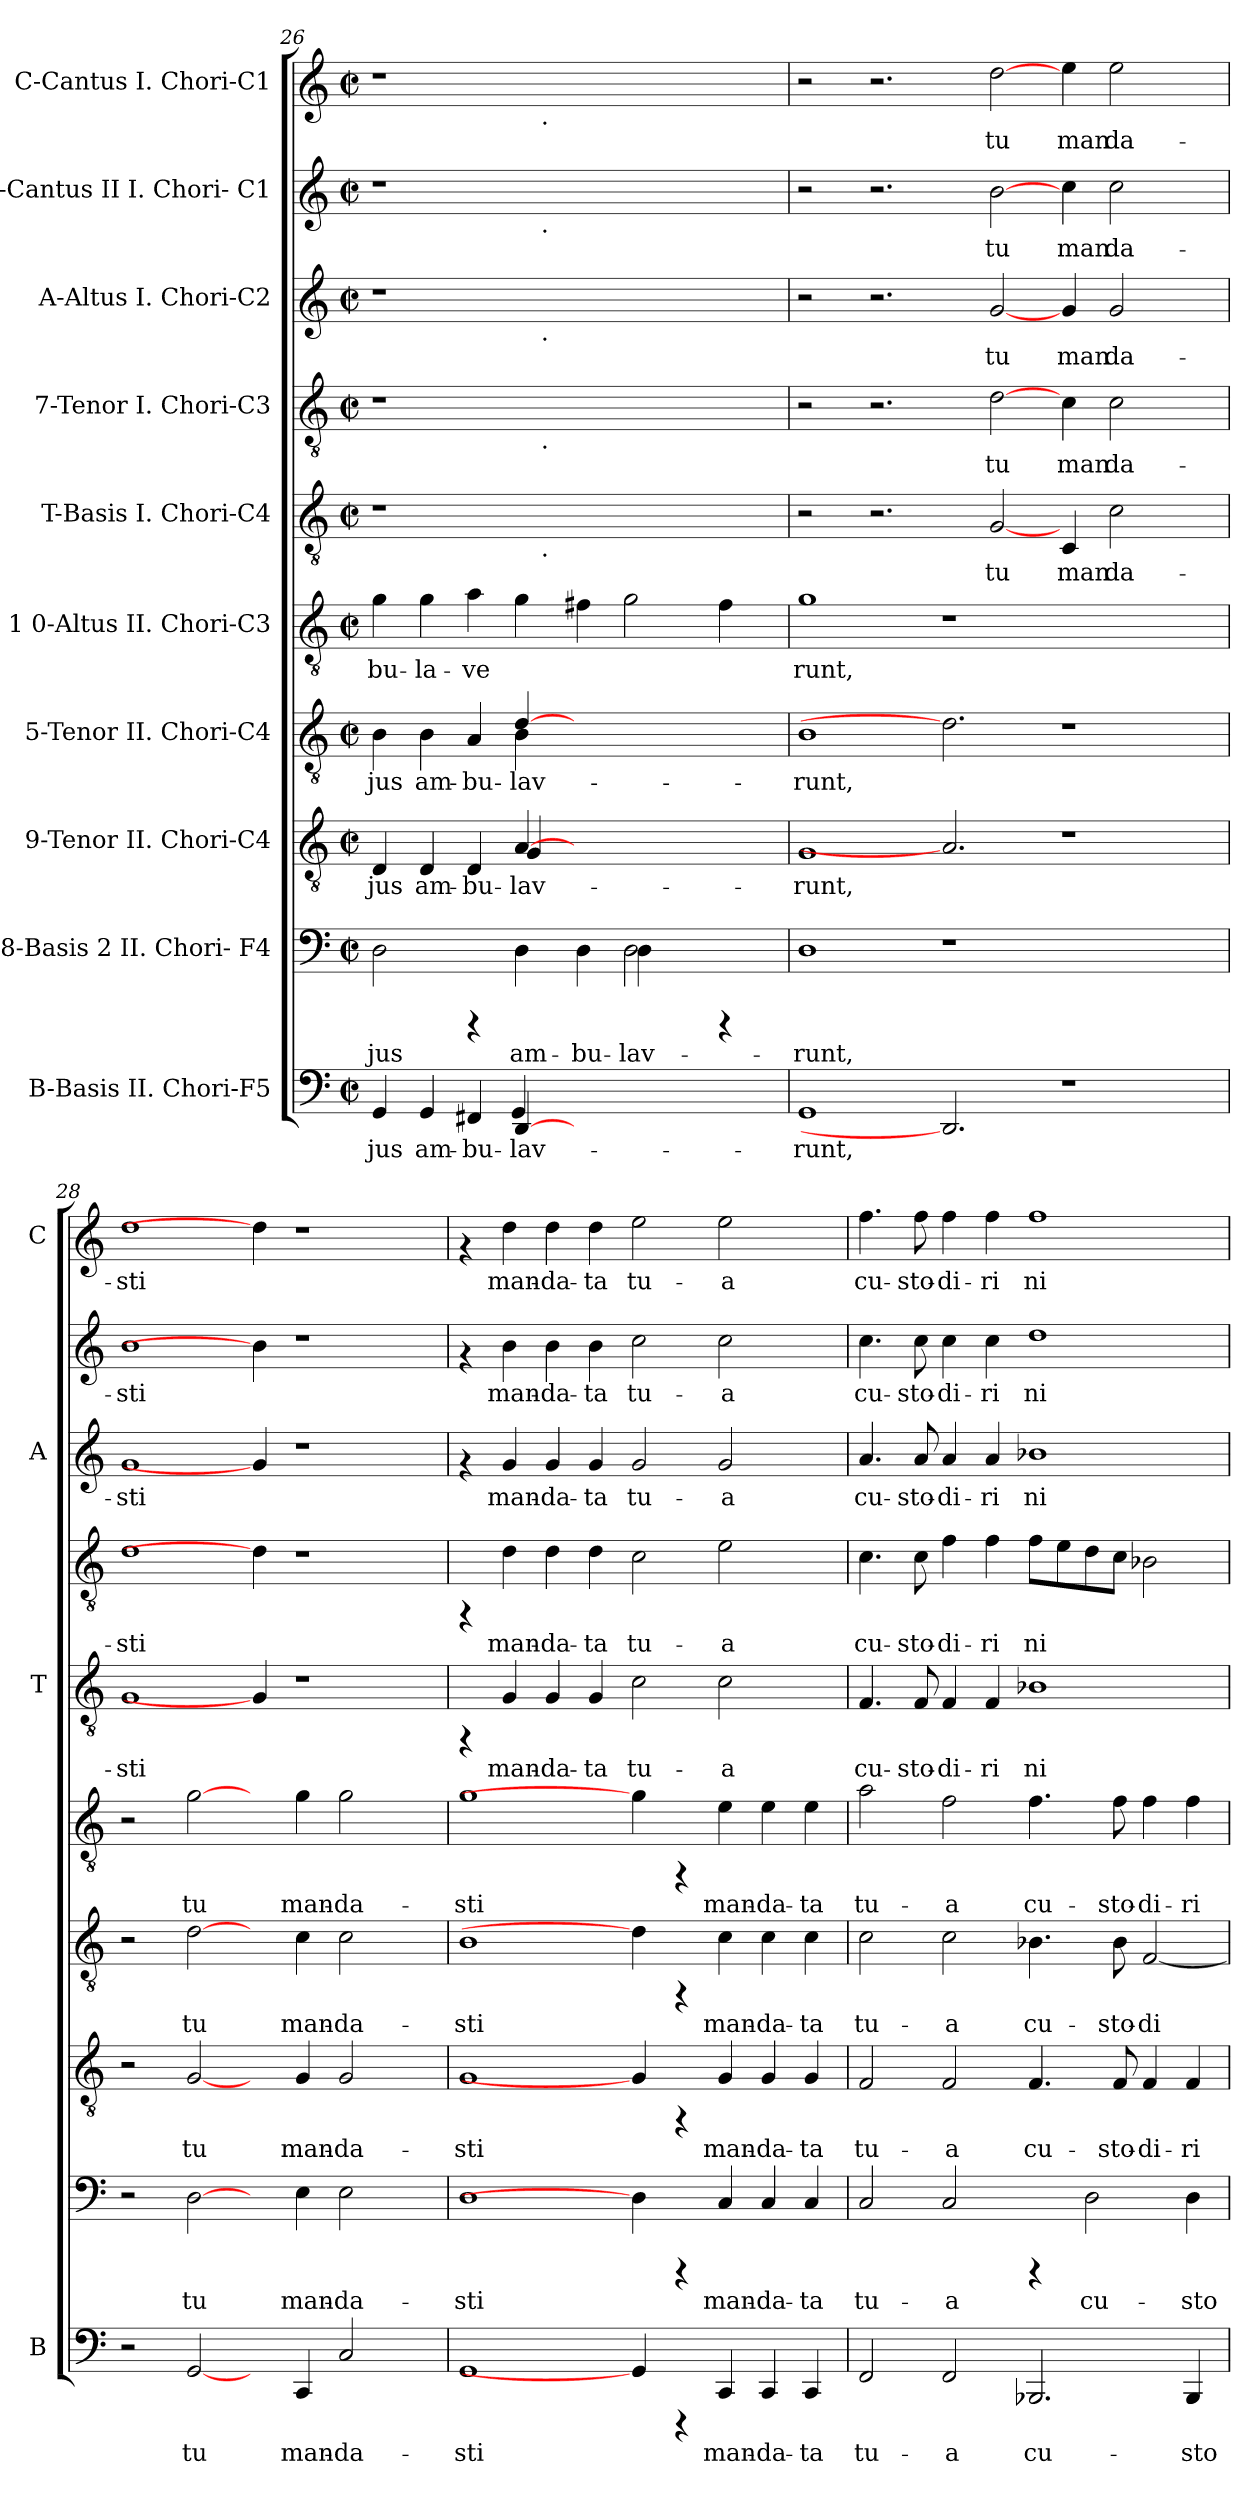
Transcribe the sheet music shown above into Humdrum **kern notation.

**kern	**text	**kern	**text	**kern	**text	**kern	**text	**kern	**text	**kern	**text	**kern	**text	**kern	**text	**kern	**text	**kern	**text
*part10	*part10	*part9	*part9	*part8	*part8	*part7	*part7	*part6	*part6	*part5	*part5	*part4	*part4	*part3	*part3	*part2	*part2	*part1	*part1
*staff10	*staff10	*staff9	*staff9	*staff8	*staff8	*staff7	*staff7	*staff6	*staff6	*staff5	*staff5	*staff4	*staff4	*staff3	*staff3	*staff2	*staff2	*staff1	*staff1
*I"B-Basis  II. Chori-F5	*	*I"8-Basis 2  II. Chori- F4	*	*I"9-Tenor  II. Chori-C4	*	*I"5-Tenor  II. Chori-C4	*	*I"1 0-Altus  II. Chori-C3	*	*I"T-Basis  I. Chori-C4	*	*I"7-Tenor  I. Chori-C3	*	*I"A-Altus  I. Chori-C2	*	*I"6-Cantus II  I. Chori- C1	*	*I"C-Cantus  I. Chori-C1	*
*I'B	*	*	*	*	*	*	*	*	*	*I'T	*	*	*	*I'A	*	*	*	*I'C	*
*clefF4	*	*clefF4	*	*clefGv2	*	*clefGv2	*	*clefGv2	*	*clefGv2	*	*clefGv2	*	*clefG2	*	*clefG2	*	*clefG2	*
*k[]	*	*k[]	*	*k[]	*	*k[]	*	*k[]	*	*k[]	*	*k[]	*	*k[]	*	*k[]	*	*k[]	*
*C:	*	*C:	*	*C:	*	*C:	*	*C:	*	*C:	*	*C:	*	*C:	*	*C:	*	*C:	*
*M2/2	*	*M2/2	*	*M2/2	*	*M2/2	*	*M2/2	*	*M2/2	*	*M2/2	*	*M2/2	*	*M2/2	*	*M2/2	*
*met(c|)	*	*met(c|)	*	*met(c|)	*	*met(c|)	*	*met(c|)	*	*met(c|)	*	*met(c|)	*	*met(c|)	*	*met(c|)	*	*met(c|)	*
=26	=26	=26	=26	=26	=26	=26	=26	=26	=26	=26	=26	=26	=26	=26	=26	=26	=26	=26	=26
!	!LO:LY:b:cj	!	!LO:LY:b:cj	!	!LO:LY:b:cj	!	!LO:LY:b:cj	!	!LO:LY:b:cj	!	!	!	!	!	!	!	!	!	!
*^	*	*^	*	*^	*	*^	*	*	*	*^	*	*^	*	*^	*	*^	*	*^	*
4GG/	2.ryy	-jus	2D\	4ryy	-jus	4D/	2.ryy	-jus	4B\	2.ryy	-jus	4g\	-bu-	1r	2ryy	.	1r	2ryy	.	1r	2ryy	.	1r	2ryy	.	1r	2ryy	.
!	!	!LO:LY:b:cj	!	!	!	!	!	!LO:LY:b:cj	!	!	!LO:LY:b:cj	!	!LO:LY:b:cj	!	!	!	!	!	!	!	!	!	!	!	!	!	!	!
*	*	*	*v	*v	*	*	*	*	*	*	*	*	*	*	*	*	*	*	*	*	*	*	*	*	*	*	*	*
4GG/	.	am-	.	.	4D/	.	am-	4B\	.	am-	4g\	-la-	.	.	.	.	.	.	.	.	.	.	.	.	.	.	.
!	!	!LO:LY:b:cj	!	!	!	!	!LO:LY:b:cj	!	!	!LO:LY:b:cj	!	!LO:LY:b:cj	!	!	!	!	!	!	!	!	!	!	!	!	!	!	!
4FF#X/	.	-bu-	4rCCC	.	4D/	.	-bu-	4A/	.	-bu-	4a\	-ve-	.	4ryy	.	.	4ryy	.	.	4ryy	.	.	4ryy	.	.	4ryy	.
!	!	!LO:LY:b:cj	!	!LO:LY:b:cj	!	!	!LO:LY:b:cj	!	!	!LO:LY:b:cj	!	!LO:LY:b:cj	!	!	!	!	!	!	!	!	!	!	!	!	!	!	!
[4DD	4GG/	-lav-	4D\	am-	[4A	4G/	-lav-	[4d	4B\	-lav-	4g\	--	.	16.ryy	.	.	16.ryy	.	.	16.ryy	.	.	16.ryy	.	.	16.ryy	.
*	*	*	*^	*	*	*	*	*	*	*	*	*	*	*	*	*	*	*	*	*	*	*	*	*	*	*	*
!	!	!	!	!	!	!	!	!	!	!	!	!	!	!	!	!	!	!	!	!	!	!	!	!	!	!	!LO:TX:b:t=.	!
!	!	!	!	!	!	!	!	!	!	!	!	!	!	!	!	!	!	!	!	!	!	!	!	!LO:TX:b:t=.	!	!	!	!
!	!	!	!	!	!	!	!	!	!	!	!	!	!	!	!	!	!	!	!	!	!LO:TX:b:t=.	!	!	!	!	!	!	!
!	!	!	!	!	!	!	!	!	!	!	!	!	!	!	!	!	!	!LO:TX:b:t=.	!	!	!	!	!	!	!	!	!	!
!	!	!	!	!	!	!	!	!	!	!	!	!	!	!	!LO:TX:b:t=.	!	!	!	!	!	!	!	!	!	!	!	!	!
.	.	.	.	.	.	.	.	.	.	.	.	.	.	.	1ryy	.	.	1ryy	.	.	1ryy	.	.	1ryy	.	.	1ryy	.
!	!	!	!	!	!LO:LY:b:cj	!	!	!	!	!	!	!	!LO:LY:b:cj	!	!	!	!	!	!	!	!	!	!	!	!	!	!	!
*	*	*	*v	*v	*	*	*	*	*	*	*	*	*	*	*	*	*	*	*	*	*	*	*	*	*	*	*	*
1ryy	1ryy	.	4D\	-bu-	1ryy	1ryy	.	1ryy	1ryy	.	4f#X\	--	1ryy	.	.	1ryy	.	.	1ryy	.	.	1ryy	.	.	1ryy	.	.
*	*	*	*^	*	*	*	*	*	*	*	*	*	*	*	*	*	*	*	*	*	*	*	*	*	*	*	*
!	!	!	!	!	!LO:LY:b:cj	!	!	!	!	!	!	!	!	!	!	!	!	!	!	!	!	!	!	!	!	!	!	!
.	.	.	2D\	4D\	-lav-	.	.	.	.	.	.	2g\	.	.	.	.	.	.	.	.	.	.	.	.	.	.	.	.
.	.	.	.	2ryy	.	.	.	.	.	.	.	.	.	.	.	.	.	.	.	.	.	.	.	.	.	.	.	.
!	!	!	!	!	!	!	!	!	!	!	!	!	!LO:LY:b:cj	!	!	!	!	!	!	!	!	!	!	!	!	!	!	!
.	.	.	4rCCC	.	.	.	.	.	.	.	.	4f#\	--	.	.	.	.	.	.	.	.	.	.	.	.	.	.	.
.	.	.	.	.	.	.	.	.	.	.	.	.	.	.	8ryy	.	.	8ryy	.	.	8ryy	.	.	8ryy	.	.	8ryy	.
.	.	.	.	.	.	.	.	.	.	.	.	.	.	.	32ryy	.	.	32ryy	.	.	32ryy	.	.	32ryy	.	.	32ryy	.
!!LO:PB:g=z
=27	=27	=27	=27	=27	=27	=27	=27	=27	=27	=27	=27	=27	=27	=27	=27	=27	=27	=27	=27	=27	=27	=27	=27	=27	=27	=27	=27	=27
!	!	!LO:LY:b:cj	!	!	!LO:LY:b:cj	!	!	!LO:LY:b:cj	!	!	!LO:LY:b:cj	!	!LO:LY:b:cj	!	!	!	!	!	!	!	!	!	!	!	!	!	!	!
*v	*v	*	*	*	*	*v	*v	*	*v	*v	*	*	*	*v	*v	*	*v	*v	*	*v	*v	*	*v	*v	*	*v	*v	*
*	*	*v	*v	*	*	*	*	*	*	*	*	*	*	*	*	*	*	*	*	*
1GG	-runt,	1D	-runt,	1G	-runt,	1B	-runt,	1g	-runt,	2r	.	2r	.	2r	.	2r	.	2r	.
.	.	.	.	.	.	.	.	.	.	2.r	.	2.r	.	2.r	.	2.r	.	2.r	.
2.DD]	.	1r	.	2.A]	.	2.d]	.	1r	.	.	.	.	.	.	.	.	.	.	.
!	!	!	!	!	!	!	!	!	!	!	!LO:LY:b:cj	!	!LO:LY:b:cj	!	!LO:LY:b:cj	!	!LO:LY:b:cj	!	!LO:LY:b:cj
.	.	.	.	.	.	.	.	.	.	[2G/	tu	[2d\	tu	[2g/	tu	[2b\	tu	[2dd\	tu
!	!	!	!	!	!	!	!	!	!	!	!LO:LY:b:cj	!	!LO:LY:b:cj	!	!LO:LY:b:cj	!	!LO:LY:b:cj	!	!LO:LY:b:cj
1r	.	.	.	1r	.	1r	.	.	.	4C/	man-	4c\	man-	4g/	man-	4cc\	man-	4ee\	man-
!	!	!	!	!	!	!	!	!	!	!	!LO:LY:b:cj	!	!LO:LY:b:cj	!	!LO:LY:b:cj	!	!LO:LY:b:cj	!	!LO:LY:b:cj
.	.	2.ryy	.	.	.	.	.	2.ryy	.	2c\	-da-	2c\	-da-	2g/	-da-	2cc\	-da-	2ee\	-da-
.	.	.	.	.	.	.	.	.	.	4ryy	.	4ryy	.	4ryy	.	4ryy	.	4ryy	.
=28	=28	=28	=28	=28	=28	=28	=28	=28	=28	=28	=28	=28	=28	=28	=28	=28	=28	=28	=28
!	!	!	!	!	!	!	!	!	!	!	!LO:LY:b:cj	!	!LO:LY:b:cj	!	!LO:LY:b:cj	!	!LO:LY:b:cj	!	!LO:LY:b:cj
2r	.	2r	.	2r	.	2r	.	2r	.	1G	-sti	1d	-sti	1g	-sti	1b	-sti	1dd	-sti
!	!LO:LY:b:cj	!	!LO:LY:b:cj	!	!LO:LY:b:cj	!	!LO:LY:b:cj	!	!LO:LY:b:cj	!	!	!	!	!	!	!	!	!	!
[2GG/	tu	[2D\	tu	[2G/	tu	[2d\	tu	[2g\	tu	.	.	.	.	.	.	.	.	.	.
4ryy	.	4ryy	.	4ryy	.	4ryy	.	4ryy	.	4G/]	.	4d\]	.	4g/]	.	4b\]	.	4dd\]	.
!	!LO:LY:b:cj	!	!LO:LY:b:cj	!	!LO:LY:b:cj	!	!LO:LY:b:cj	!	!LO:LY:b:cj	!	!	!	!	!	!	!	!	!	!
4CC/	man-	4E\	man-	4G/	man-	4c\	man-	4g\	man-	1r	.	1r	.	1r	.	1r	.	1r	.
!	!LO:LY:b:cj	!	!LO:LY:b:cj	!	!LO:LY:b:cj	!	!LO:LY:b:cj	!	!LO:LY:b:cj	!	!	!	!	!	!	!	!	!	!
2C/	-da-	2E\	-da-	2G/	-da-	2c\	-da-	2g\	-da-	.	.	.	.	.	.	.	.	.	.
4ryy	.	4ryy	.	4ryy	.	4ryy	.	4ryy	.	.	.	.	.	.	.	.	.	.	.
=29	=29	=29	=29	=29	=29	=29	=29	=29	=29	=29	=29	=29	=29	=29	=29	=29	=29	=29	=29
!	!LO:LY:b:cj	!	!LO:LY:b:cj	!	!LO:LY:b:cj	!	!LO:LY:b:cj	!	!LO:LY:b:cj	!	!	!	!	!	!	!	!	!	!
1GG	-sti	1D	-sti	1G	-sti	1B	-sti	1g	-sti	4rFF	.	4rFF	.	4rf	.	4rf	.	4rf	.
!	!	!	!	!	!	!	!	!	!	!	!LO:LY:b:cj	!	!LO:LY:b:cj	!	!LO:LY:b:cj	!	!LO:LY:b:cj	!	!LO:LY:b:cj
.	.	.	.	.	.	.	.	.	.	4G/	man-	4d\	man-	4g/	man-	4b\	man-	4dd\	man-
!	!	!	!	!	!	!	!	!	!	!	!LO:LY:b:cj	!	!LO:LY:b:cj	!	!LO:LY:b:cj	!	!LO:LY:b:cj	!	!LO:LY:b:cj
.	.	.	.	.	.	.	.	.	.	4G/	-da-	4d\	-da-	4g/	-da-	4b\	-da-	4dd\	-da-
!	!	!	!	!	!	!	!	!	!	!	!LO:LY:b:cj	!	!LO:LY:b:cj	!	!LO:LY:b:cj	!	!LO:LY:b:cj	!	!LO:LY:b:cj
.	.	.	.	.	.	.	.	.	.	4G/	-ta	4d\	-ta	4g/	-ta	4b\	-ta	4dd\	-ta
!	!	!	!	!	!	!	!	!	!	!	!LO:LY:b:cj	!	!LO:LY:b:cj	!	!LO:LY:b:cj	!	!LO:LY:b:cj	!	!LO:LY:b:cj
4GG/]	.	4D\]	.	4G/]	.	4d\]	.	4g\]	.	2c\	tu-	2c\	tu-	2g/	tu-	2cc\	tu-	2ee\	tu-
4rCCC	.	4rCCC	.	4rFF	.	4rFF	.	4rFF	.	.	.	.	.	.	.	.	.	.	.
!	!LO:LY:b:cj	!	!LO:LY:b:cj	!	!LO:LY:b:cj	!	!LO:LY:b:cj	!	!LO:LY:b:cj	!	!LO:LY:b:cj	!	!LO:LY:b:cj	!	!LO:LY:b:cj	!	!LO:LY:b:cj	!	!LO:LY:b:cj
4CC/	man-	4C/	man-	4G/	man-	4c\	man-	4e\	man-	2c\	-a	2e\	-a	2g/	-a	2cc\	-a	2ee\	-a
!	!LO:LY:b:cj	!	!LO:LY:b:cj	!	!LO:LY:b:cj	!	!LO:LY:b:cj	!	!LO:LY:b:cj	!	!	!	!	!	!	!	!	!	!
4CC/	-da-	4C/	-da-	4G/	-da-	4c\	-da-	4e\	-da-	.	.	.	.	.	.	.	.	.	.
!	!LO:LY:b:cj	!	!LO:LY:b:cj	!	!LO:LY:b:cj	!	!LO:LY:b:cj	!	!LO:LY:b:cj	!	!	!	!	!	!	!	!	!	!
4CC/	-ta	4C/	-ta	4G/	-ta	4c\	-ta	4e\	-ta	4ryy	.	4ryy	.	4ryy	.	4ryy	.	4ryy	.
=30	=30	=30	=30	=30	=30	=30	=30	=30	=30	=30	=30	=30	=30	=30	=30	=30	=30	=30	=30
!	!LO:LY:b:cj	!	!LO:LY:b:cj	!	!LO:LY:b:cj	!	!LO:LY:b:cj	!	!LO:LY:b:cj	!	!LO:LY:b:cj	!	!LO:LY:b:cj	!	!LO:LY:b:cj	!	!LO:LY:b:cj	!	!LO:LY:b:cj
2FF/	tu-	2C/	tu-	2F/	tu-	2c\	tu-	2a\	tu-	4.F/	cu-	4.c\	cu-	4.a/	cu-	4.cc\	cu-	4.ff\	cu-
!	!	!	!	!	!	!	!	!	!	!	!LO:LY:b:cj	!	!LO:LY:b:cj	!	!LO:LY:b:cj	!	!LO:LY:b:cj	!	!LO:LY:b:cj
.	.	.	.	.	.	.	.	.	.	8F/	-sto-	8c\	-sto-	8a/	-sto-	8cc\	-sto-	8ff\	-sto-
!	!LO:LY:b:cj	!	!LO:LY:b:cj	!	!LO:LY:b:cj	!	!LO:LY:b:cj	!	!LO:LY:b:cj	!	!LO:LY:b:cj	!	!LO:LY:b:cj	!	!LO:LY:b:cj	!	!LO:LY:b:cj	!	!LO:LY:b:cj
2FF/	-a	2C/	-a	2F/	-a	2c\	-a	2f\	-a	4F/	-di-	4f\	-di-	4a/	-di-	4cc\	-di-	4ff\	-di-
!	!	!	!	!	!	!	!	!	!	!	!LO:LY:b:cj	!	!LO:LY:b:cj	!	!LO:LY:b:cj	!	!LO:LY:b:cj	!	!LO:LY:b:cj
.	.	.	.	.	.	.	.	.	.	4F/	-ri	4f\	-ri	4a/	-ri	4cc\	-ri	4ff\	-ri
!	!LO:LY:b:cj	!	!	!	!LO:LY:b:cj	!	!LO:LY:b:cj	!	!LO:LY:b:cj	!	!LO:LY:b:cj	!	!LO:LY:b:cj	!	!LO:LY:b:cj	!	!LO:LY:b:cj	!	!LO:LY:b:cj
2.BBB-X/	cu-	4rCCC	.	4.F/	cu-	4.B-X\	cu-	4.f\	cu-	1B-X	ni-	8f\L	ni-	1b-X	ni-	1dd	ni-	1ff	ni-
!	!	!	!	!	!	!	!	!	!	!	!	!	!LO:LY:b:cj	!	!	!	!	!	!
.	.	.	.	.	.	.	.	.	.	.	.	8e\	--	.	.	.	.	.	.
!	!	!	!LO:LY:b:cj	!	!	!	!	!	!	!	!	!	!LO:LY:b:cj	!	!	!	!	!	!
.	.	2D\	cu-	.	.	.	.	.	.	.	.	8d\	--	.	.	.	.	.	.
!	!	!	!	!	!LO:LY:b:cj	!	!LO:LY:b:cj	!	!LO:LY:b:cj	!	!	!	!LO:LY:b:cj	!	!	!	!	!	!
.	.	.	.	8F/	-sto-	8B-\	-sto-	8f\	-sto-	.	.	8c\J	--	.	.	.	.	.	.
!	!	!	!	!	!LO:LY:b:cj	!	!LO:LY:b:cj	!	!LO:LY:b:cj	!	!	!	!LO:LY:b:cj	!	!	!	!	!	!
.	.	.	.	4F/	-di-	[<2F/	-di-	4f\	-di-	.	.	2B-X\	--	.	.	.	.	.	.
!	!LO:LY:b:cj	!	!LO:LY:b:cj	!	!LO:LY:b:cj	!	!	!	!LO:LY:b:cj	!	!	!	!	!	!	!	!	!	!
4BBB-/	-sto-	4D\	-sto-	4F/	-ri	.	.	4f\	-ri	.	.	.	.	.	.	.	.	.	.
=	=	=	=	=	=	=	=	=	=	=	=	=	=	=	=	=	=	=	=
*-	*-	*-	*-	*-	*-	*-	*-	*-	*-	*-	*-	*-	*-	*-	*-	*-	*-	*-	*-
